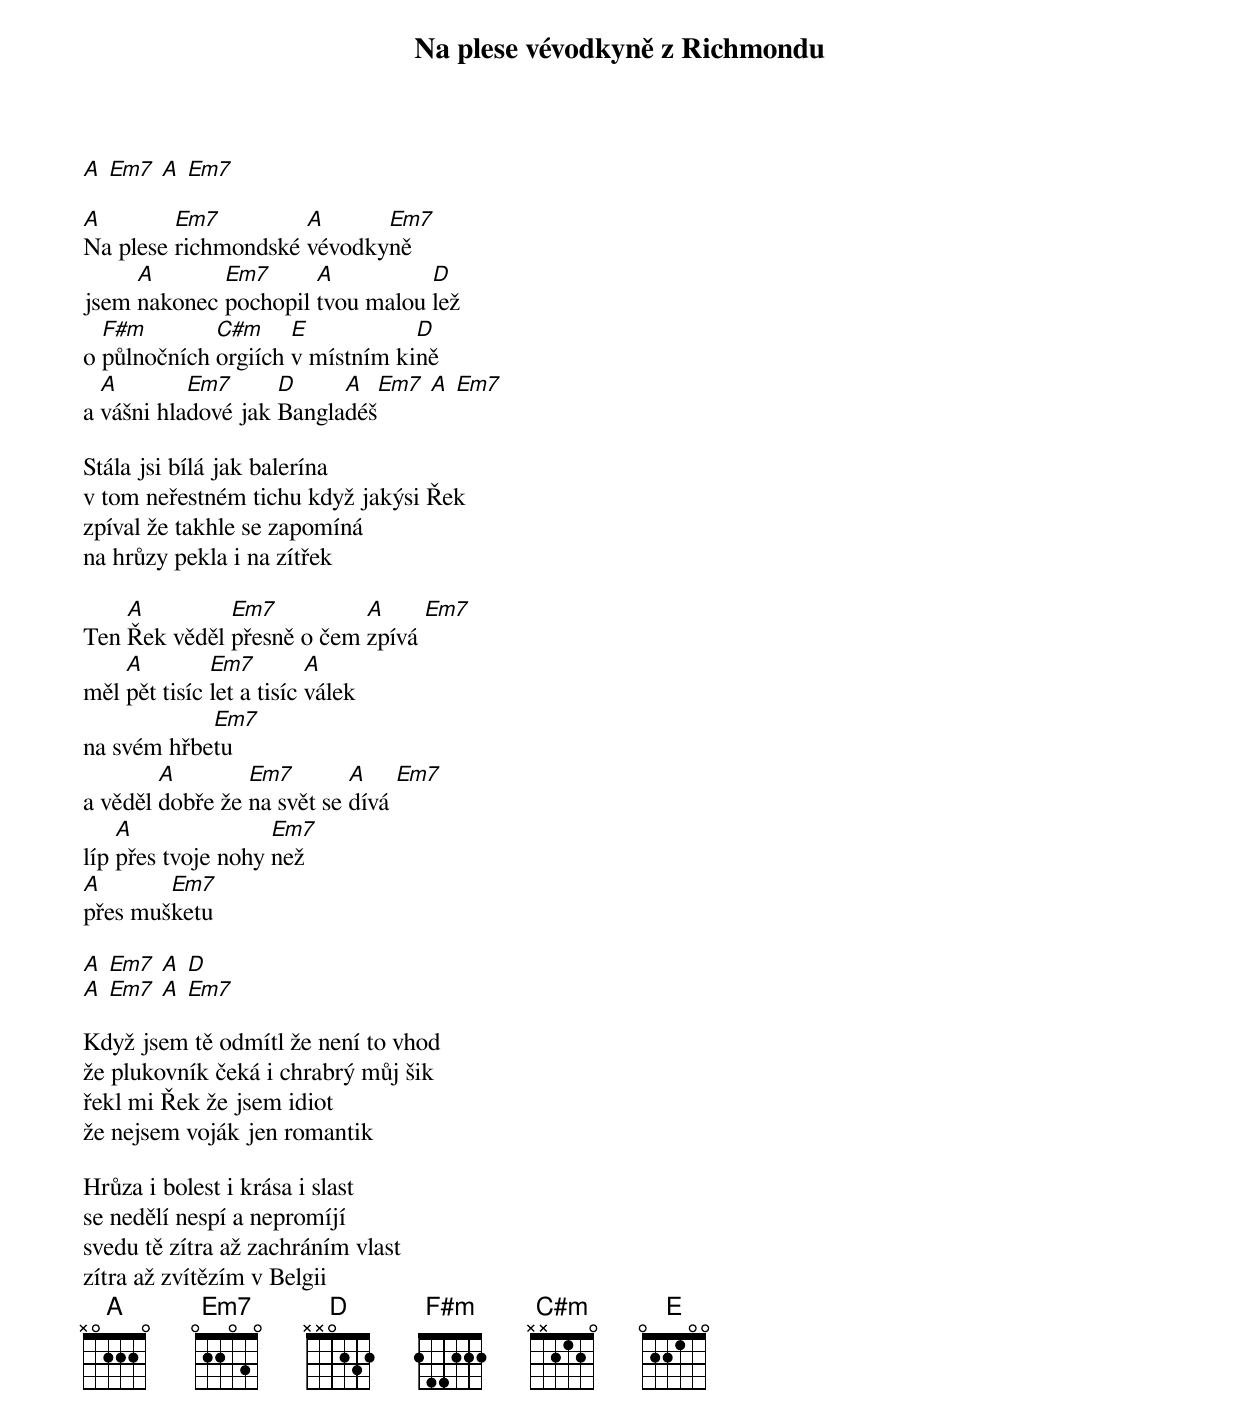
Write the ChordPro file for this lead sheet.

{title: Na plese vévodkyně z Richmondu}

[A  Em7  A  Em7]

[A]Na plese [Em7]richmondské [A]vévodky[Em7]ně
jsem [A]nakonec [Em7]pochopil [A]tvou malou [D]lež
o [F#m]půlnočních [C#m]orgiích [E]v místním ki[D]ně
a [A]vášni hla[Em7]dové jak [D]Bangla[A]déš[Em7  A  Em7]

Stála jsi bílá jak balerína
v tom neřestném tichu když jakýsi Řek
zpíval že takhle se zapomíná
na hrůzy pekla i na zítřek

Ten [A]Řek věděl [Em7]přesně o čem [A]zpívá [Em7]
měl [A]pět tisíc [Em7]let a tisíc [A]válek
na svém hřbe[Em7]tu
a věděl [A]dobře že [Em7]na svět se [A]dívá [Em7]
líp [A]přes tvoje nohy [Em7]než
[A]přes muš[Em7]ketu

[A  Em7  A  D]
[A  Em7  A  Em7]

Když jsem tě odmítl že není to vhod
že plukovník čeká i chrabrý můj šik
řekl mi Řek že jsem idiot
že nejsem voják jen romantik

Hrůza i bolest i krása i slast
se nedělí nespí a nepromíjí
svedu tě zítra až zachráním vlast
zítra až zvítězím v Belgii
